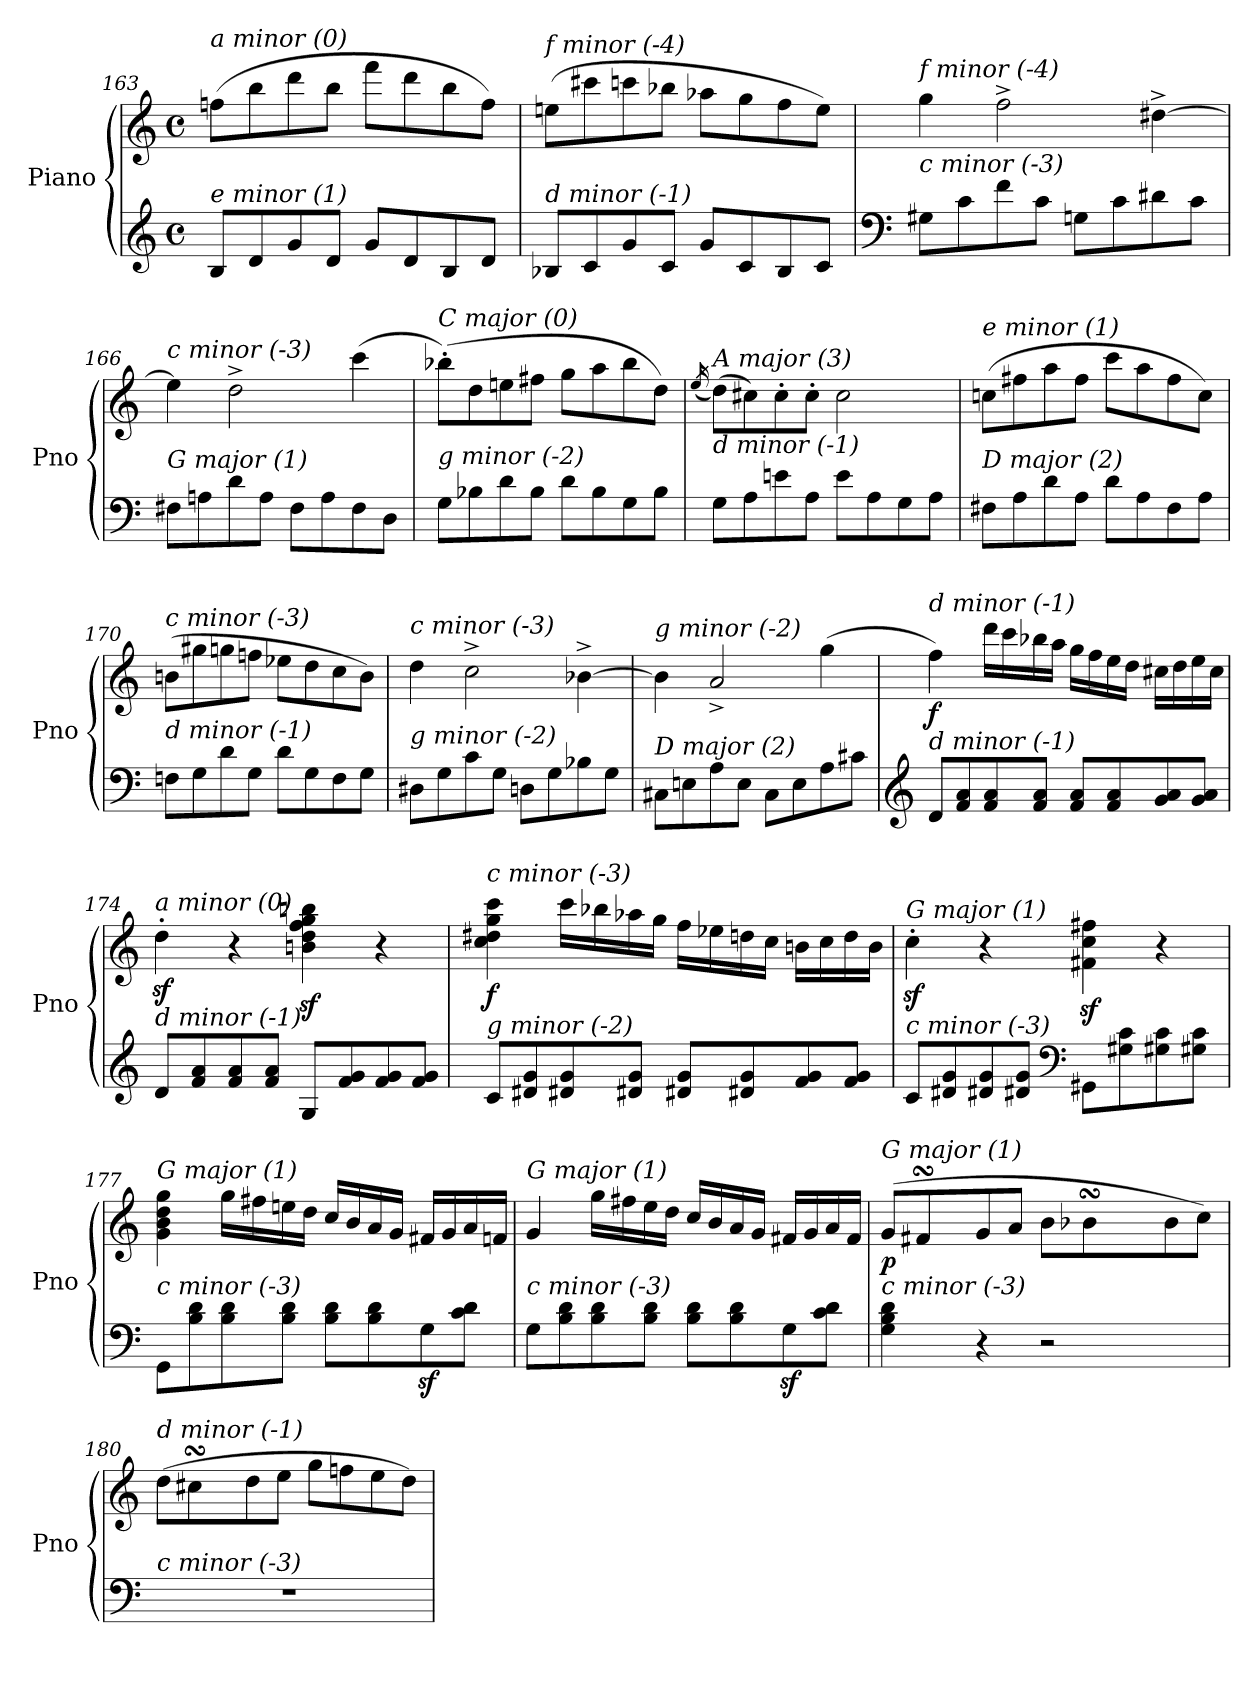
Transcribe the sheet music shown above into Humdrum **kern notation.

**kern	**kern	**dynam
*part1	*part1	*part1
*staff2	*staff1	*staff1/2
*I"Piano	*	*
*I'Pno	*	*
!!LO:LB:g=z
*clefG2	*clefG2	*
*k[]	*k[]	*
*M4/4	*M4/4	*
*met(c)	*met(c)	*
=163	=163	=163
!	!LO:TX:i:t=a minor (0)	!
!LO:TX:i:t=e minor (1)	!	!
8B/L	(8ffn\L	.
8d/	8bb\	.
8g/	8ddd\	.
8d/J	8bb\J	.
8g/L	8fff\L	.
8d/	8ddd\	.
8B/	8bb\	.
8d/J	8ff\J)	.
=164	=164	=164
!	!LO:TX:i:t=f minor (-4)	!
!LO:TX:i:t=d minor (-1)	!	!
8B-X/L	(8een\L	.
8c/	8ccc#Xi\	.
8g/	8ccc\	.
8c/J	8bb-X\J	.
8g/L	8aa-Xj\L	.
8c/	8gg\	.
8B-/	8ff\	.
8c/J	8ee\J)	.
=165	=165	=165
*clefF4	*	*
!	!LO:TX:i:t=f minor (-4)	!
!LO:TX:i:t=c minor (-3)	!	!
8G#Xi\L	4gg\	.
8c\	.	.
8f\	2ff^\	.
8c\J	.	.
8G\L	.	.
8c\	.	.
8d#Xi\	[4dd#X^i\	.
8c\J	.	.
=166	=166	=166
!	!LO:TX:i:t=c minor (-3)	!
!LO:TX:i:t=G major (1)	!	!
8F#X\L	4ee-\]	.
8An\	.	.
8d\	2dd^\	.
8A\J	.	.
8F#\L	.	.
8A\	.	.
8F#\	(4ccc\	.
8D\J	.	.
!!LO:LB:g=z
=167	=167	=167
!	!LO:TX:i:t=C major (0)	!
!LO:TX:i:t=g minor (-2)	!	!
8G\L	(8bb-X'\L)	.
8B-X\	8dd\	.
8d\	8een\	.
8B-\J	8ff#X\J	.
8d\L	8gg\L	.
8B-\	8aa\	.
8G\	8bb-\	.
8B-\J	8dd\J)	.
=168	=168	=168
.	(16qee/	.
!	!LO:TX:i:t=A major (3)	!
!LO:TX:i:t=d minor (-1)	!	!
8G\L	(8dd\L)	.
8A\	8cc#X\)	.
8en\	8cc#'\	.
8A\J	8cc#'\J	.
8e\L	2cc#\	.
8A\	.	.
8G\	.	.
8A\J	.	.
=169	=169	=169
!	!LO:TX:i:t=e minor (1)	!
!LO:TX:i:t=D major (2)	!	!
8F#X\L	(8ccn\L	.
8A\	8ff#X\	.
8d\	8aa\	.
8A\J	8ff#\J	.
8d\L	8ccc\L	.
8A\	8aa\	.
8F#\	8ff#\	.
8A\J	8cc\J)	.
=170	=170	=170
!	!LO:TX:i:t=c minor (-3)	!
!LO:TX:i:t=d minor (-1)	!	!
8Fn\L	(8bn\L	.
8G\	8gg#Xi\	.
8d\	8gg\	.
8G\J	8ffn\J	.
8d\L	8ee-Xj\L	.
8G\	8dd\	.
8F\	8cc\	.
8G\J	8b\J)	.
!!LO:LB:g=z
=171	=171	=171
!	!LO:TX:i:t=c minor (-3)	!
!LO:TX:i:t=g minor (-2)	!	!
8D#Xi\L	4dd\	.
8G\	.	.
8c\	2cc^\	.
8G\J	.	.
8D\L	.	.
8G\	.	.
8B-X\	[4b-X^\	.
8G\J	.	.
=172	=172	=172
!	!LO:TX:i:t=g minor (-2)	!
!LO:TX:i:t=D major (2)	!	!
8C#X\L	4b-\]	.
8En\	.	.
8A\	2a^/	.
8E\J	.	.
8C#\L	.	.
8E\	.	.
8A\	(4gg\	.
8c#X\J	.	.
=173	=173	=173
*clefG2	*	*
!	!LO:TX:i:t=d minor (-1)	!
!LO:TX:i:t=d minor (-1)	!	!
!	!	!LO:DY:b
8d/L	4ff\)	f
8f/ 8a/	.	.
8f/ 8a/	16ddd\LL	.
.	16ccc\	.
8f/ 8a/J	16bb-X\	.
.	16aa\JJ	.
8f/ 8a/L	16gg\LL	.
.	16ff\	.
8f/ 8a/	16ee\	.
.	16dd\JJ	.
8g/ 8a/	16cc#X\LL	.
.	16dd\	.
8g/ 8a/J	16ee\	.
.	16cc#\JJ	.
=174	=174	=174
!	!LO:TX:i:t=a minor (0)	!
!LO:TX:i:t=d minor (-1)	!	!
8d/L	4ddz<'\	.
8f/ 8a/	.	.
8f/ 8a/	4r	.
8f/ 8a/J	.	.
8G/L	4bn\z< 4dd\z< 4ff\z< 4gg\z< 4bbn\z<	.
8f/ 8g/	.	.
8f/ 8g/	4r	.
8f/ 8g/J	.	.
!!LO:LB:g=z
=175	=175	=175
!	!LO:TX:i:t=c minor (-3)	!
!LO:TX:i:t=g minor (-2)	!	!
!	!	!LO:DY:b
8c/L	4cc\ 4dd#Xi\ 4gg\ 4ccc\	f
8d#Xi/ 8g/	.	.
8d#Xi/ 8g/	16ccc\LL	.
.	16bb-X\	.
8d#Xi/ 8g/J	16aa-Xj\	.
.	16gg\JJ	.
8d#Xi/ 8g/L	16ff\LL	.
.	16ee-j\	.
8d#Xi/ 8g/	16dd\	.
.	16cc\JJ	.
8f/ 8g/	16bn\LL	.
.	16cc\	.
8f/ 8g/J	16dd\	.
.	16b\JJ	.
=176	=176	=176
!	!LO:TX:i:t=G major (1)	!
!LO:TX:i:t=c minor (-3)	!	!
8c/L	4ccz<'\	.
8d#Xi/ 8g/	.	.
8d#Xi/ 8g/	4r	.
8d#Xi/ 8g/J	.	.
*clefF4	*	*
8GG#Xi\L	4f#X\z< 4cc\z< 4ff#X\z<	.
8G#Xi\ 8c\	.	.
8G#Xi\ 8c\	4r	.
8G#Xi\ 8c\J	.	.
=177	=177	=177
!	!LO:TX:i:t=G major (1)	!
!LO:TX:i:t=c minor (-3)	!	!
8GG\L	4g\ 4b\ 4dd\ 4gg\	.
8B\ 8d\	.	.
8B\ 8d\	16gg\LL	.
.	16ff#X\	.
8B\ 8d\J	16een\	.
.	16dd\JJ	.
8B\ 8d\L	16cc/LL	.
.	16b/	.
8B\ 8d\	16a/	.
.	16g/JJ	.
8Gz<\	16f#X/LL	.
.	16g/	.
8c\ 8d\J	16a/	.
.	16fn/JJ	.
!!LO:PB:g=z
=178	=178	=178
!	!LO:TX:i:t=G major (1)	!
!LO:TX:i:t=c minor (-3)	!	!
8G\L	4g/	.
8B\ 8d\	.	.
8B\ 8d\	16gg\LL	.
.	16ff#X\	.
8B\ 8d\J	16ee\	.
.	16dd\JJ	.
8B\ 8d\L	16cc/LL	.
.	16b/	.
8B\ 8d\	16a/	.
.	16g/JJ	.
8Gz<\	16f#X/LL	.
.	16g/	.
8c\ 8d\J	16a/	.
.	16f#/JJ	.
=179	=179	=179
*	*^	*
!	!LO:TX:i:t=G major (1)	!	!
!LO:TX:i:t=c minor (-3)	!	!	!
!	!	!	!LO:DY:b
4G\ 4B\ 4d\	(>8g/L	8gyy	p
*	*	*Xtuplet	*
.	8f#XsSsS/	24ayy	.
.	.	24gyy	.
.	.	24f#yy	.
4r	8g/	8gyy	.
.	8a/J	8ayy	.
2r	8b\L	8byy	.
.	8b-XsSSsi\	24ccyy	.
.	.	24byy	.
.	.	24a#jyy	.
.	8b\	8byy	.
.	8cc\J)	8ccyy	.
=180	=180	=180	=180
*^	*	*	*
!	!	!LO:TX:i:t=d minor (-1)	!	!
!LO:TX:i:t=c minor (-3)	!	!	!	!
2ryy	1r	(>8dd\L	8ddyy	.
.	.	8cc#XsSsS\	24eeyy	.
.	.	.	24ddyy	.
.	.	.	24cc#yy	.
.	.	8dd\	8ddyy	.
.	.	8ee\J	8eeyy	.
2ryy	.	8gg\L	2ryy	.
.	.	8ffn\	.	.
.	.	8ee\	.	.
.	.	8dd\J)	.	.
*v	*v	*	*	*
*	*v	*v	*
=	=	=
*-	*-	*-
